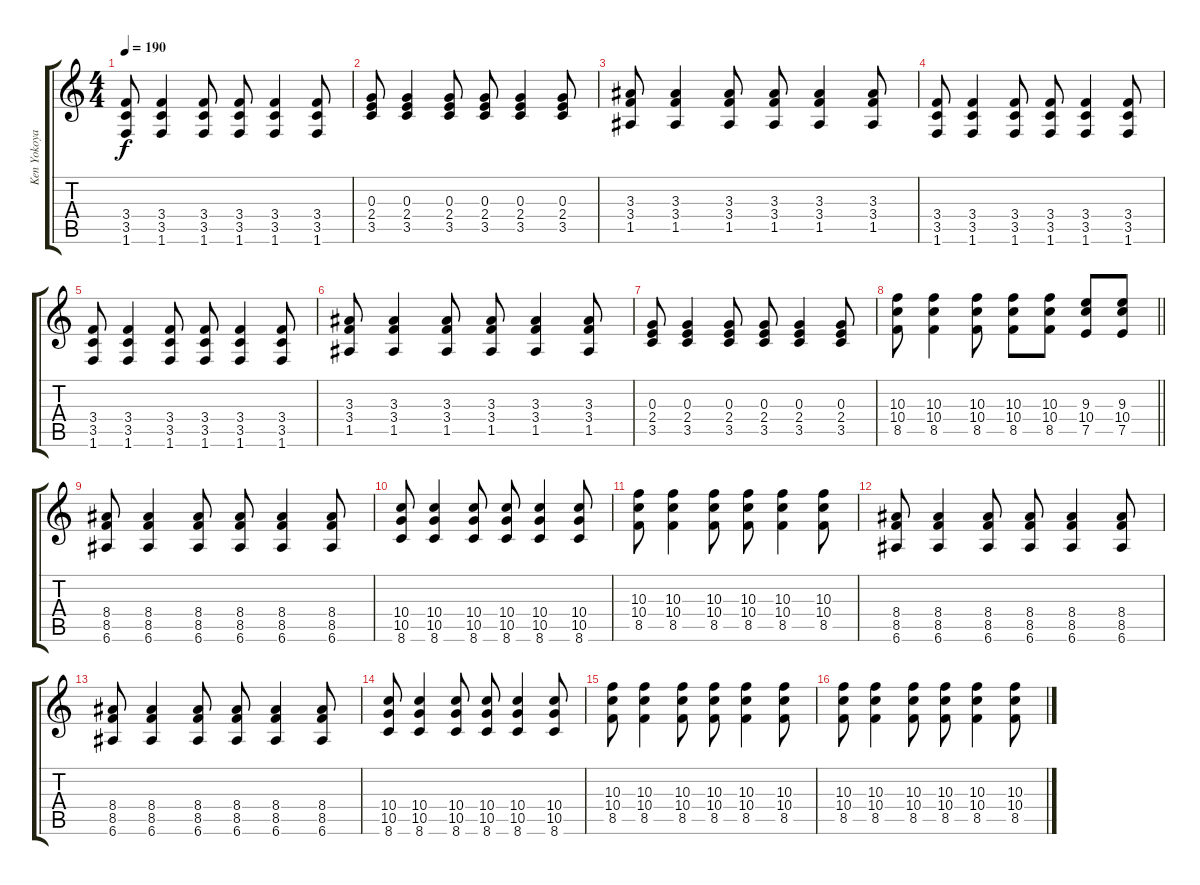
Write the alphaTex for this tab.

\track ("Ken Yokoyama" "Ken Yokoya") {instrument distortionguitar}
\staff {score tabs}
\tuning (E4 B3 G3 D3 A2 E2) {hide}
\ts (4 4)
\tempo 190
\clef g2
\ks c
(3.4 3.5 1.6).8{dy f} (3.4 3.5 1.6).4 (3.4 3.5 1.6).8 (3.4 3.5 1.6).8 (3.4 3.5 1.6).4 (3.4 3.5 1.6).8 |
(0.3 2.4 3.5).8 (0.3 2.4 3.5).4 (0.3 2.4 3.5).8 (0.3 2.4 3.5).8 (0.3 2.4 3.5).4 (0.3 2.4 3.5).8 |
(3.3 3.4 1.5).8 (3.3 3.4 1.5).4 (3.3 3.4 1.5).8 (3.3 3.4 1.5).8 (3.3 3.4 1.5).4 (3.3 3.4 1.5).8 |
(3.4 3.5 1.6).8 (3.4 3.5 1.6).4 (3.4 3.5 1.6).8 (3.4 3.5 1.6).8 (3.4 3.5 1.6).4 (3.4 3.5 1.6).8 |
(3.4 3.5 1.6).8 (3.4 3.5 1.6).4 (3.4 3.5 1.6).8 (3.4 3.5 1.6).8 (3.4 3.5 1.6).4 (3.4 3.5 1.6).8 |
(3.3 3.4 1.5).8 (3.3 3.4 1.5).4 (3.3 3.4 1.5).8 (3.3 3.4 1.5).8 (3.3 3.4 1.5).4 (3.3 3.4 1.5).8 |
(0.3 2.4 3.5).8 (0.3 2.4 3.5).4 (0.3 2.4 3.5).8 (0.3 2.4 3.5).8 (0.3 2.4 3.5).4 (0.3 2.4 3.5).8 |
\barLineRight lightlight
(10.3 10.4 8.5).8 (10.3 10.4 8.5).4 (10.3 10.4 8.5).8 (10.3 10.4 8.5).8 (10.3 10.4 8.5).8 (9.3 10.4 7.5).8 (9.3 10.4 7.5).8 |
\section ("" "")
(8.4 8.5 6.6).8 (8.4 8.5 6.6).4 (8.4 8.5 6.6).8 (8.4 8.5 6.6).8 (8.4 8.5 6.6).4 (8.4 8.5 6.6).8 |
(10.4 10.5 8.6).8 (10.4 10.5 8.6).4 (10.4 10.5 8.6).8 (10.4 10.5 8.6).8 (10.4 10.5 8.6).4 (10.4 10.5 8.6).8 |
(10.3 10.4 8.5).8 (10.3 10.4 8.5).4 (10.3 10.4 8.5).8 (10.3 10.4 8.5).8 (10.3 10.4 8.5).4 (10.3 10.4 8.5).8 |
(8.4 8.5 6.6).8 (8.4 8.5 6.6).4 (8.4 8.5 6.6).8 (8.4 8.5 6.6).8 (8.4 8.5 6.6).4 (8.4 8.5 6.6).8 |
(8.4 8.5 6.6).8 (8.4 8.5 6.6).4 (8.4 8.5 6.6).8 (8.4 8.5 6.6).8 (8.4 8.5 6.6).4 (8.4 8.5 6.6).8 |
(10.4 10.5 8.6).8 (10.4 10.5 8.6).4 (10.4 10.5 8.6).8 (10.4 10.5 8.6).8 (10.4 10.5 8.6).4 (10.4 10.5 8.6).8 |
(10.3 10.4 8.5).8 (10.3 10.4 8.5).4 (10.3 10.4 8.5).8 (10.3 10.4 8.5).8 (10.3 10.4 8.5).4 (10.3 10.4 8.5).8 |
(10.3 10.4 8.5).8 (10.3 10.4 8.5).4 (10.3 10.4 8.5).8 (10.3 10.4 8.5).8 (10.3 10.4 8.5).4 (10.3 10.4 8.5).8
